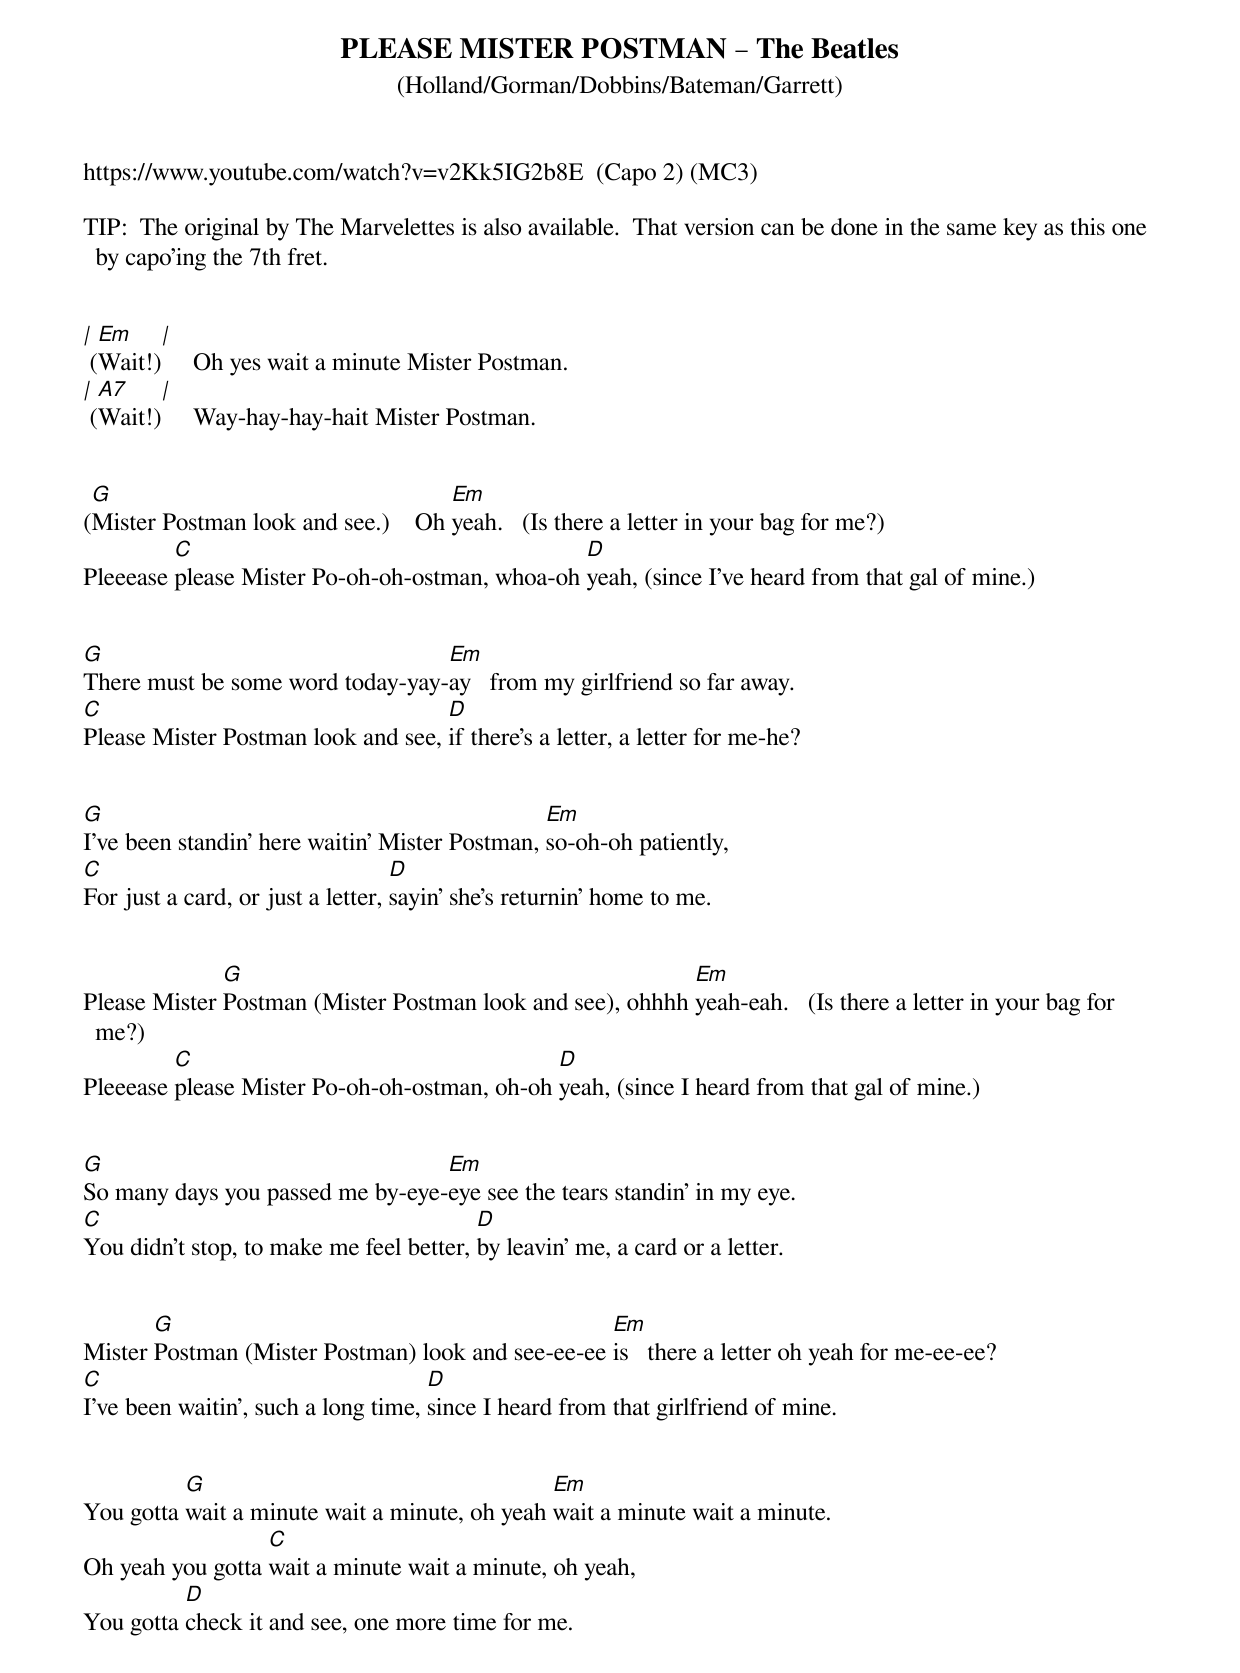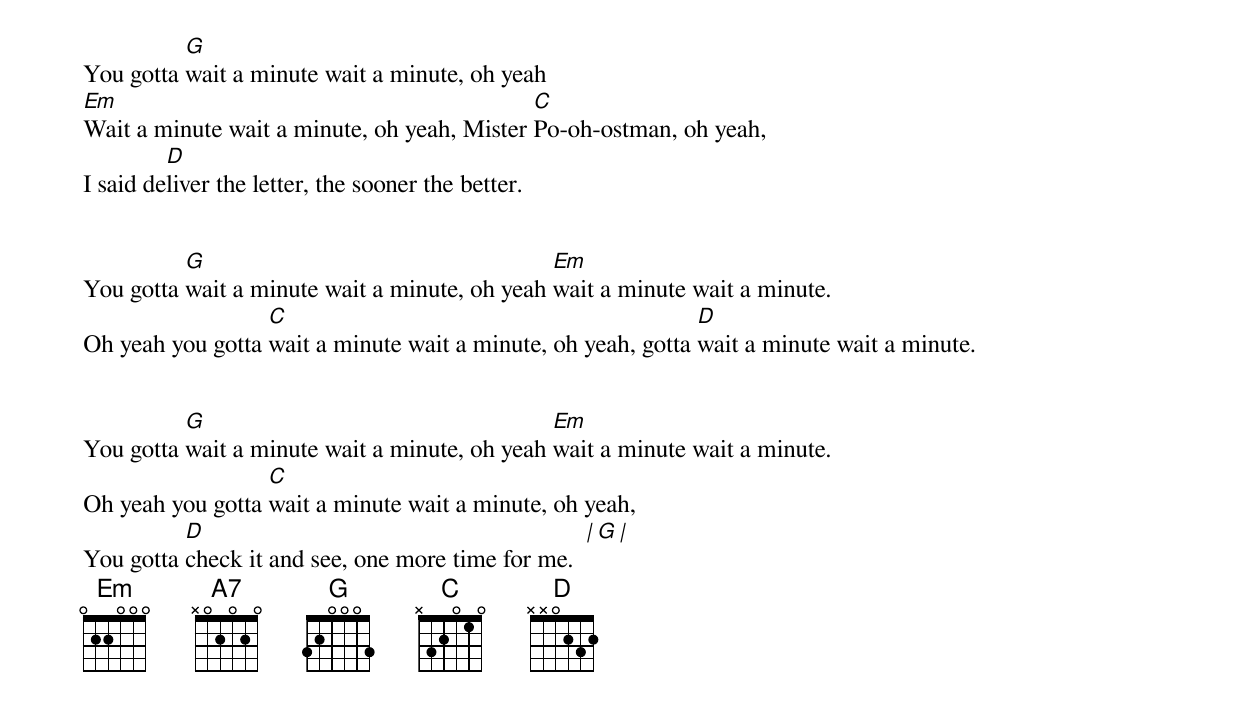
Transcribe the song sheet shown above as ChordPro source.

{t: PLEASE MISTER POSTMAN – The Beatles }
{st: (Holland/Gorman/Dobbins/Bateman/Garrett) }
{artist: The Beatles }
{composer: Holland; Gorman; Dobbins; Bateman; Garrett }


https://www.youtube.com/watch?v=v2Kk5IG2b8E  (Capo 2) (MC3)

TIP:  The original by The Marvelettes is also available.  That version can be done in the same key as this one by capo’ing the 7th fret.


[|] ([Em]Wait!)[|]     Oh yes wait a minute Mister Postman.
[|] ([A7]Wait!)[|]     Way-hay-hay-hait Mister Postman.


([G]Mister Postman look and see.)    Oh [Em]yeah.   (Is there a letter in your bag for me?)
Pleeease [C]please Mister Po-oh-oh-ostman, whoa-oh [D]yeah, (since I’ve heard from that gal of mine.)


[G]There must be some word today-yay-[Em]ay   from my girlfriend so far away.
[C]Please Mister Postman look and see, [D]if there’s a letter, a letter for me-he?


[G]I've been standin' here waitin' Mister Postman, [Em]so-oh-oh patiently,
[C]For just a card, or just a letter, [D]sayin' she's returnin' home to me.


Please Mister [G]Postman (Mister Postman look and see), ohhhh [Em]yeah-eah.   (Is there a letter in your bag for me?)
Pleeease [C]please Mister Po-oh-oh-ostman, oh-oh [D]yeah, (since I heard from that gal of mine.)


[G]So many days you passed me by-eye-[Em]eye see the tears standin' in my eye.
[C]You didn’t stop, to make me feel better, [D]by leavin' me, a card or a letter.


Mister [G]Postman (Mister Postman) look and see-ee-ee [Em]is   there a letter oh yeah for me-ee-ee?
[C]I’ve been waitin’, such a long time, [D]since I heard from that girlfriend of mine.


You gotta [G]wait a minute wait a minute, oh yeah [Em]wait a minute wait a minute.
Oh yeah you gotta [C]wait a minute wait a minute, oh yeah,
You gotta [D]check it and see, one more time for me.


You gotta [G]wait a minute wait a minute, oh yeah
[Em]Wait a minute wait a minute, oh yeah, Mister [C]Po-oh-ostman, oh yeah,
I said de[D]liver the letter, the sooner the better.


You gotta [G]wait a minute wait a minute, oh yeah [Em]wait a minute wait a minute.
Oh yeah you gotta [C]wait a minute wait a minute, oh yeah, gotta [D]wait a minute wait a minute.


You gotta [G]wait a minute wait a minute, oh yeah [Em]wait a minute wait a minute.
Oh yeah you gotta [C]wait a minute wait a minute, oh yeah,
You gotta [D]check it and see, one more time for me.  [|][G][|]
